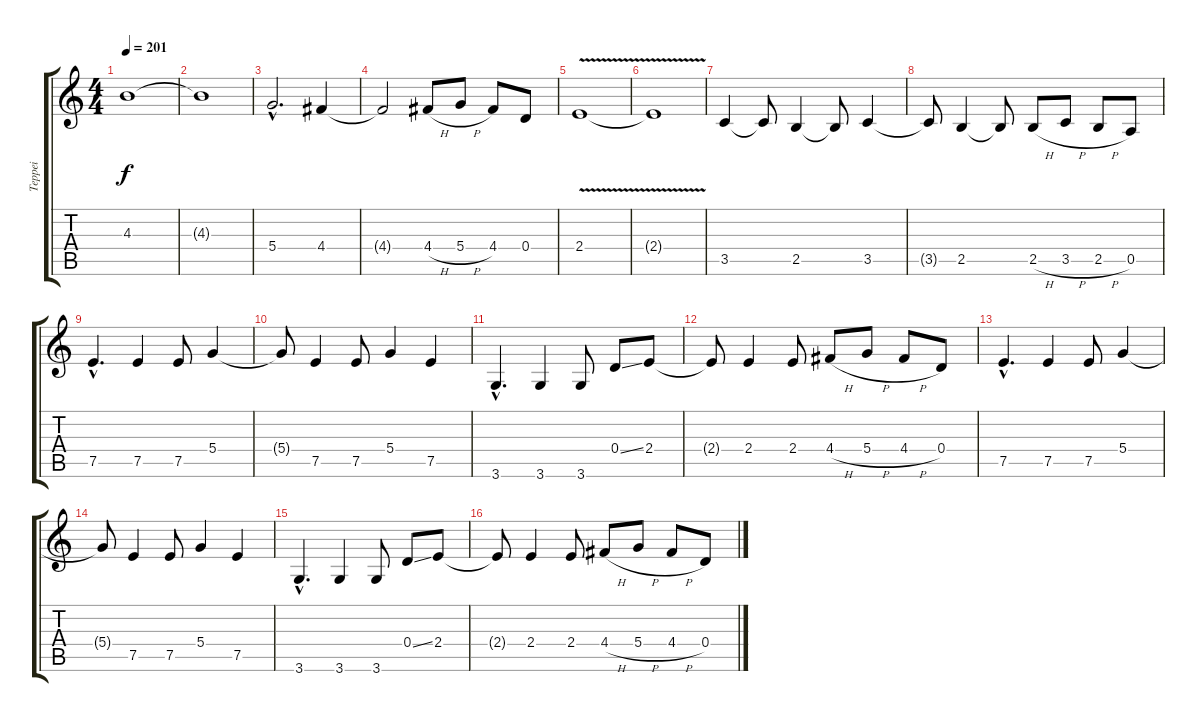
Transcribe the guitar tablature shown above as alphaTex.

\track ("Teppei" "Teppei") {instrument distortionguitar}
\staff {score tabs}
\tuning (E4 B3 G3 D3 A2 E2) {hide}
\ts (4 4)
\tempo 201
\clef g2
\ks c
4.3.1{dy f} |
4.3{t}.1 |
5.4{hac}.2{d} 4.4.4 |
4.4{t}.2 4.4{h}.8 5.4{h}.8 4.4.8 0.4.8 |
2.4{v}.1 |
2.4{t}.1 |
3.5.4 3.5{t}.8 2.5.4 2.5{t}.8 3.5.4 |
3.5{t}.8 2.5.4 2.5{t}.8 2.5{h}.8 3.5{h}.8 2.5{h}.8 0.5.8 |
7.5{hac}.4{d} 7.5.4 7.5.8 5.4.4 |
5.4{t}.8 7.5.4 7.5.8 5.4.4 7.5.4 |
3.6{hac}.4{d} 3.6.4 3.6.8 0.4{ss}.8 2.4.8 |
2.4{t}.8 2.4.4 2.4.8 4.4{h}.8 5.4{h}.8 4.4{h}.8 0.4.8 |
7.5{hac}.4{d} 7.5.4 7.5.8 5.4.4 |
5.4{t}.8 7.5.4 7.5.8 5.4.4 7.5.4 |
3.6{hac}.4{d} 3.6.4 3.6.8 0.4{ss}.8 2.4.8 |
2.4{t}.8 2.4.4 2.4.8 4.4{h}.8 5.4{h}.8 4.4{h}.8 0.4.8
